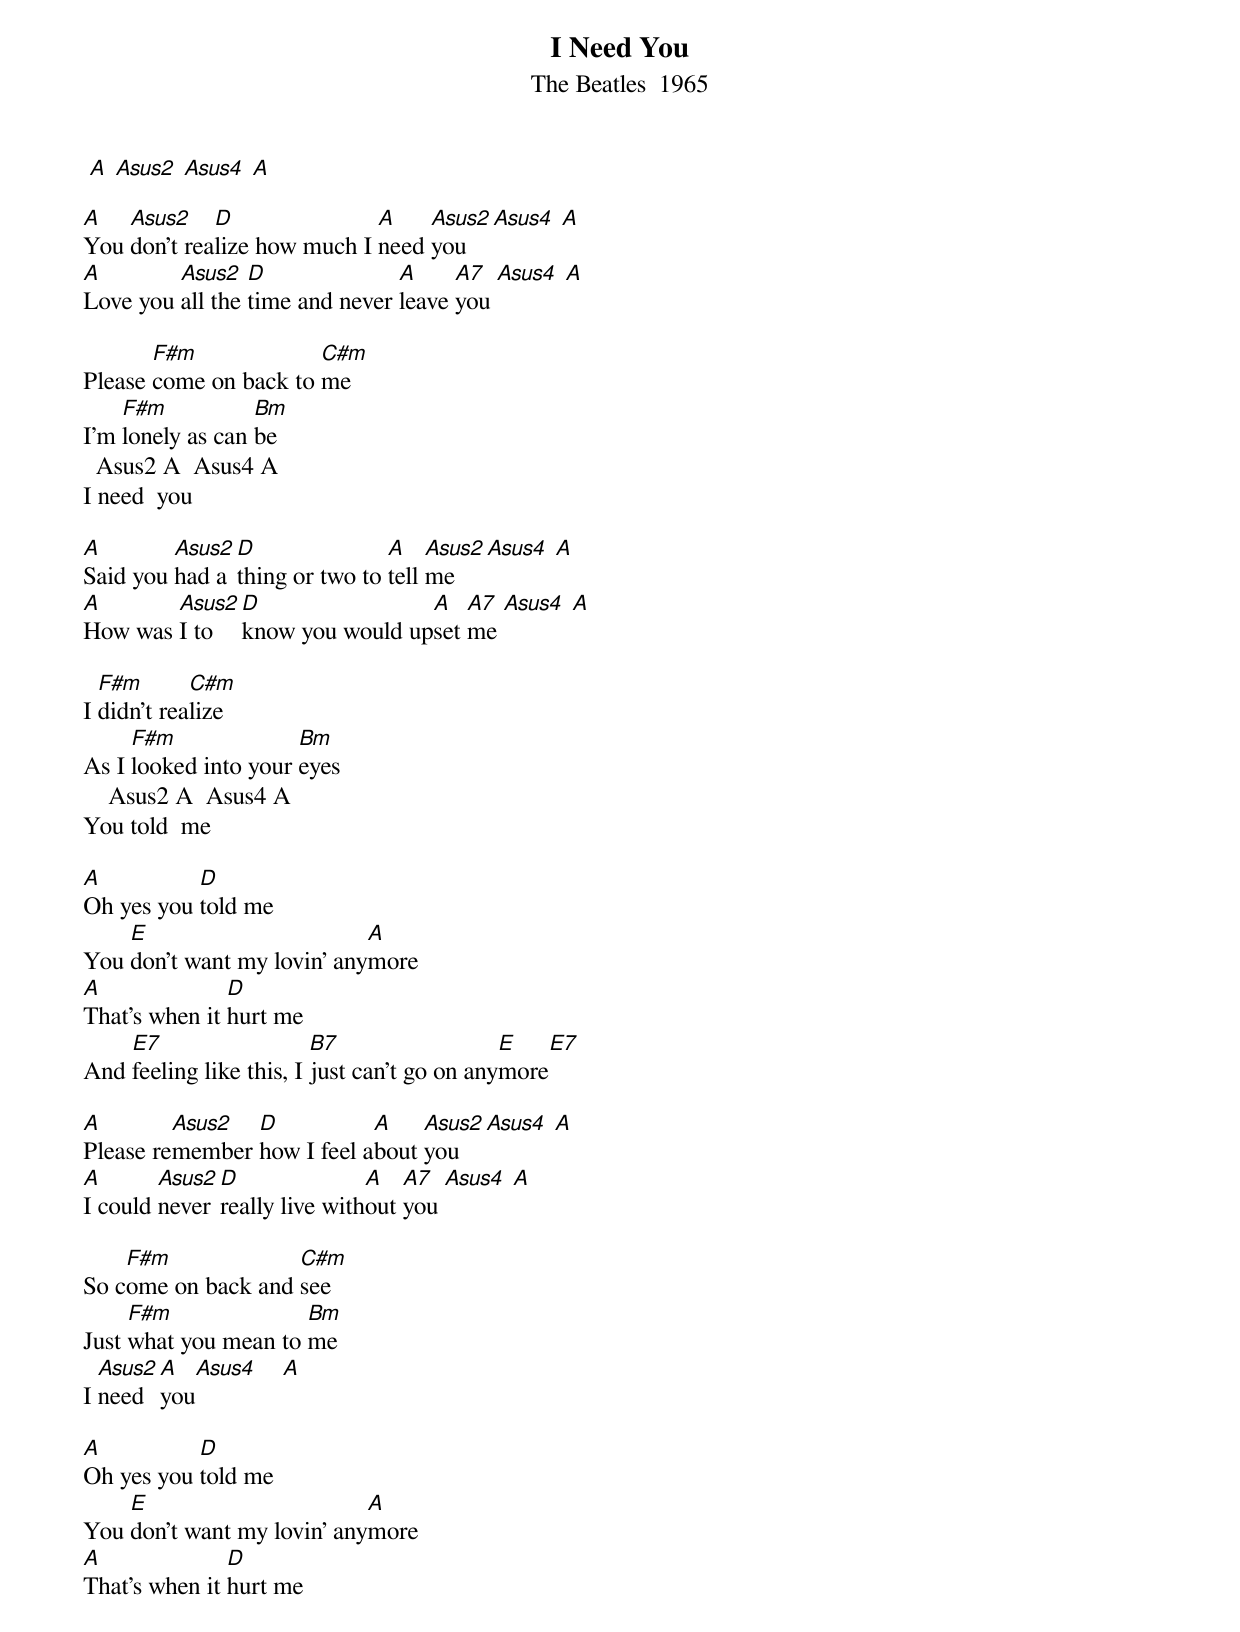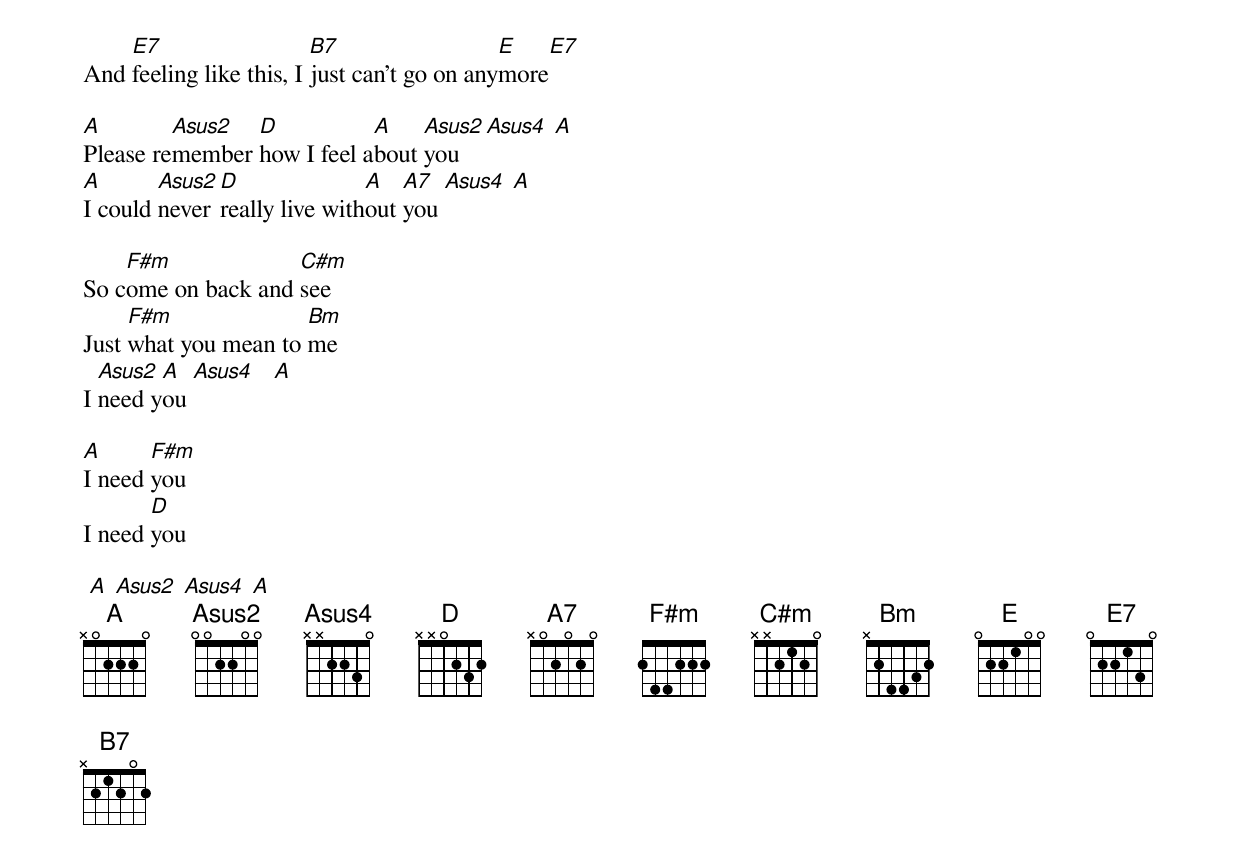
{title: I Need You}
{subtitle: The Beatles  1965}

 [A] [Asus2] [Asus4] [A]

[A]You [Asus2]don't rea[D]lize how much I [A]need [Asus2]you [Asus4] [A]
[A]Love you [Asus2]all the [D]time and never [A]leave [A7]you [Asus4] [A]

Please [F#m]come on back to [C#m]me
I'm [F#m]lonely as can [Bm]be
  Asus2 A  Asus4 A
I need  you

[A]Said you [Asus2]had a [D]thing or two to [A]tell [Asus2]me [Asus4] [A]
[A]How was [Asus2]I to  [D]know you would up[A]set [A7]me [Asus4] [A]

I [F#m]didn't rea[C#m]lize
As I [F#m]looked into your [Bm]eyes
    Asus2 A  Asus4 A
You told  me

[A]Oh yes you [D]told me
You [E]don't want my lovin' any[A]more
[A]That's when it [D]hurt me
And [E7]feeling like this, I [B7]just can't go on any[E]more[E7]

[A]Please re[Asus2]member [D]how I feel a[A]bout [Asus2]you [Asus4] [A]
[A]I could [Asus2]never [D]really live with[A]out [A7]you [Asus4] [A]

So c[F#m]ome on back and [C#m]see
Just [F#m]what you mean to [Bm]me
I [Asus2]need  [A]you[Asus4]    [A]

[A]Oh yes you [D]told me
You [E]don't want my lovin' any[A]more
[A]That's when it [D]hurt me

And [E7]feeling like this, I [B7]just can't go on any[E]more[E7]

[A]Please re[Asus2]member [D]how I feel a[A]bout [Asus2]you [Asus4] [A]
[A]I could [Asus2]never [D]really live with[A]out [A7]you [Asus4] [A]

So c[F#m]ome on back and [C#m]see
Just [F#m]what you mean to [Bm]me
I [Asus2]need y[A]ou [Asus4]   [A]

[A]I need [F#m]you
I need [D]you

 [A] [Asus2] [Asus4] [A]
